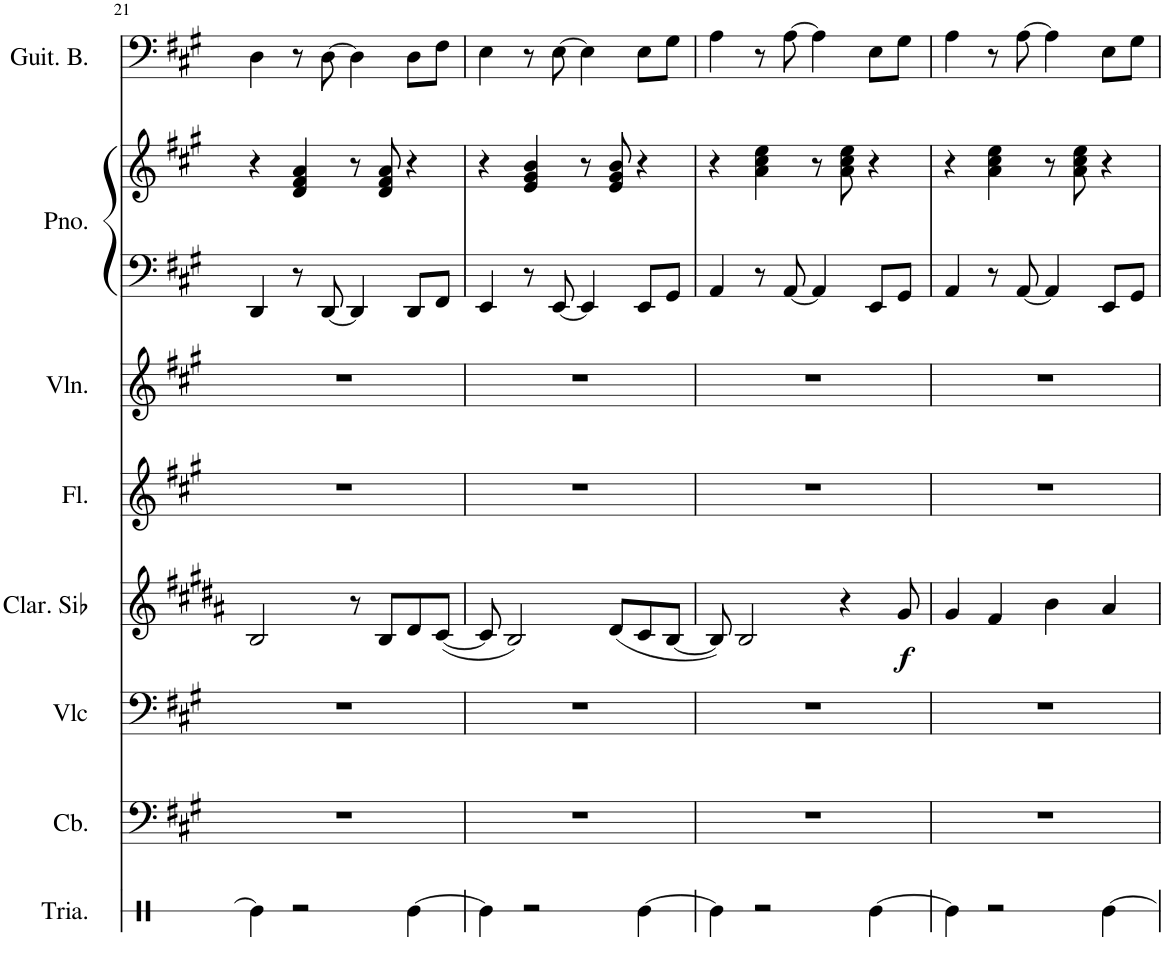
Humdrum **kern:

**kern	**kern	**kern	**kern	**dynam	**kern	**kern	**kern	**kern	**kern
*part8	*part7	*part6	*part5	*part5	*part4	*part3	*part2	*part2	*part1
*staff9	*staff8	*staff7	*staff6	*staff6	*staff5	*staff4	*staff3	*staff2	*staff1
*I"Triángulo	*I"Contrebasse	*I"Violoncelle	*I"Clarinette en Sib	*	*I"Flauta	*I"Violín	*I"Piano	*	*I"Bajo eléctrico
*	*I'Cb.	*I'Vlc	*I'Clar. Sib	*	*I'Fl.	*I'Vln.	*I'Pno.	*	*
!!LO:PB:g=z
*clefX	*clefF4	*clefF4	*clefG2	*	*clefG2	*clefG2	*clefF4	*clefG2	*clefF4
*	*Trd7c12	*	*Trd1c2	*	*	*	*	*	*Trd7c12
*k[]	*k[f#c#g#]	*k[f#c#g#]	*k[f#c#g#d#a#]	*	*k[f#c#g#]	*k[f#c#g#]	*k[f#c#g#]	*k[f#c#g#]	*k[f#c#g#]
*M4/4	*M4/4	*M4/4	*M4/4	*	*M4/4	*M4/4	*M4/4	*M4/4	*M4/4
=21	=21	=21	=21	=21	=21	=21	=21	=21	=21
4Re\]	1r	1r	2B/	.	1r	1r	4DD/	4r	4D\
2r	.	.	.	.	.	.	8r	4d/ 4f#/ 4a/	8r
.	.	.	.	.	.	.	[8DD/	.	[8D\
.	.	.	8r	.	.	.	4DD/]	8r	4D\]
.	.	.	8B/L	.	.	.	.	8d/ 8f#/ 8a/	.
[4Re\	.	.	8d#/	.	.	.	8DD/L	4r	8D\L
.	.	.	([8c#/J	.	.	.	8FF#/J	.	8F#\J
=22	=22	=22	=22	=22	=22	=22	=22	=22	=22
4Re\]	1r	1r	8c#/]	.	1r	1r	4EE/	4r	4E\
.	.	.	2B/)	.	.	.	.	.	.
2r	.	.	.	.	.	.	8r	4e/ 4g#/ 4b/	8r
.	.	.	.	.	.	.	[8EE/	.	[8E\
.	.	.	.	.	.	.	4EE/]	8r	4E\]
.	.	.	(8d#/L	.	.	.	.	8e/ 8g#/ 8b/	.
[4Re\	.	.	8c#/	.	.	.	8EE/L	4r	8E\L
.	.	.	[8B/J	.	.	.	8GG#/J	.	8G#\J
=23	=23	=23	=23	=23	=23	=23	=23	=23	=23
4Re\]	1r	1r	8B/])	.	1r	1r	4AA/	4r	4A\
.	.	.	2B/	.	.	.	.	.	.
2r	.	.	.	.	.	.	8r	4a\ 4cc#\ 4ee\	8r
.	.	.	.	.	.	.	[8AA/	.	[8A\
.	.	.	.	.	.	.	4AA/]	8r	4A\]
.	.	.	4r	.	.	.	.	8a\ 8cc#\ 8ee\	.
[4Re\	.	.	.	.	.	.	8EE/L	4r	8E\L
!	!	!	!	!LO:DY:b	!	!	!	!	!
.	.	.	8g#/	f	.	.	8GG#/J	.	8G#\J
=24	=24	=24	=24	=24	=24	=24	=24	=24	=24
4Re\]	1r	1r	4g#/	.	1r	1r	4AA/	4r	4A\
2r	.	.	4f#/	.	.	.	8r	4a\ 4cc#\ 4ee\	8r
.	.	.	.	.	.	.	[8AA/	.	[8A\
.	.	.	4b\	.	.	.	4AA/]	8r	4A\]
.	.	.	.	.	.	.	.	8a\ 8cc#\ 8ee\	.
[4Re\	.	.	4a#/	.	.	.	8EE/L	4r	8E\L
.	.	.	.	.	.	.	8GG#/J	.	8G#\J
=	=	=	=	=	=	=	=	=	=
*-	*-	*-	*-	*-	*-	*-	*-	*-	*-
